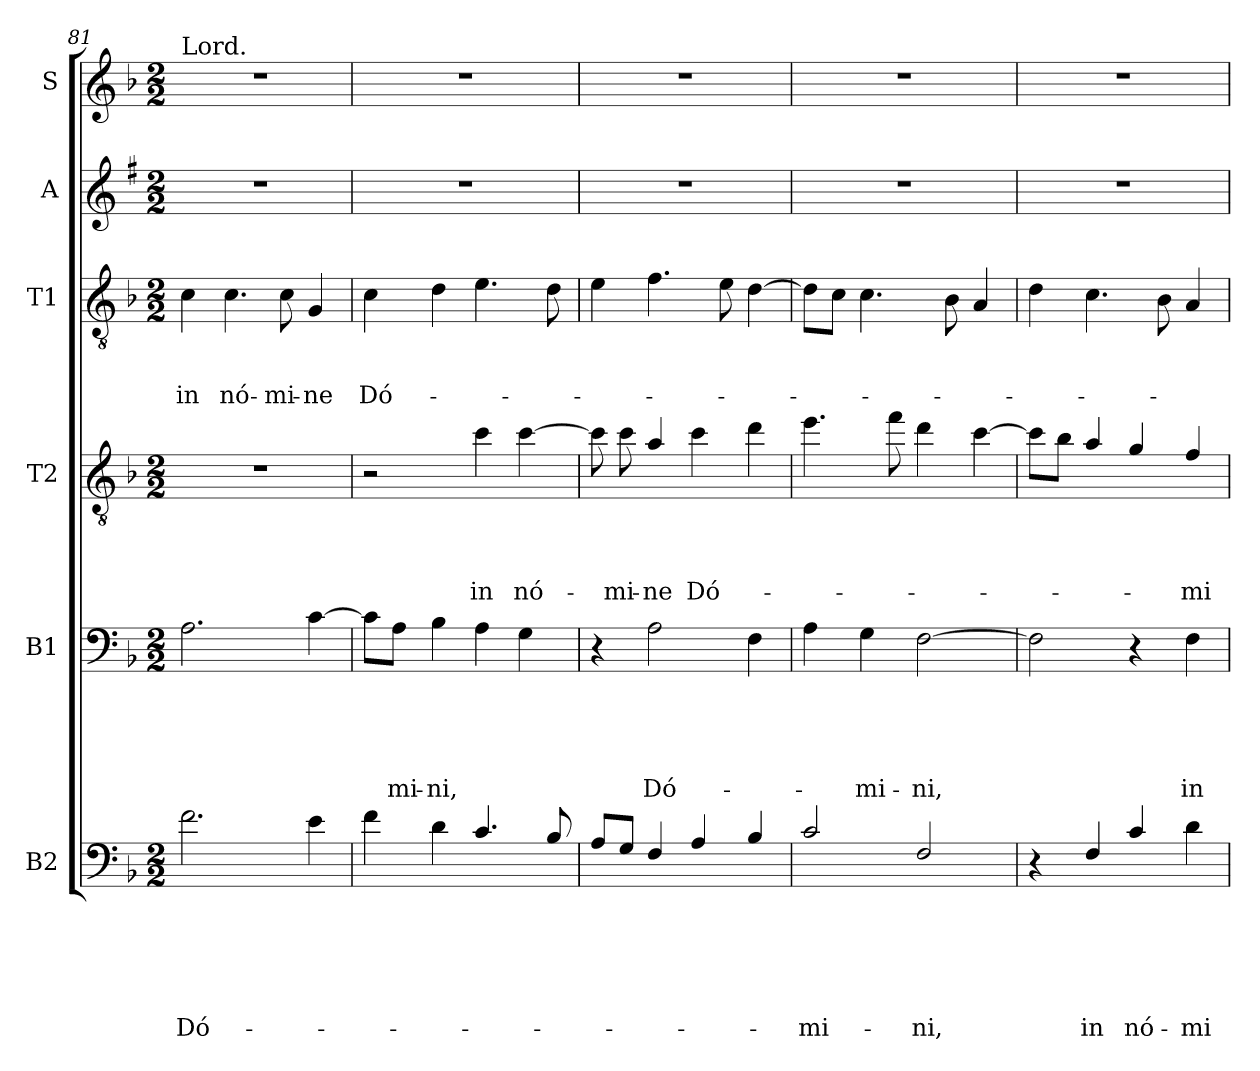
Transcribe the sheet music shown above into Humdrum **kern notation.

**kern	**text	**text	**text	**text	**text	**text	**kern	**text	**text	**text	**text	**text	**kern	**text	**text	**text	**text	**kern	**text	**text	**text	**kern	**kern
*part6	*part6	*part6	*part6	*part6	*part6	*part6	*part5	*part5	*part5	*part5	*part5	*part5	*part4	*part4	*part4	*part4	*part4	*part3	*part3	*part3	*part3	*part2	*part1
*staff6	*staff6	*staff6	*staff6	*staff6	*staff6	*staff6	*staff5	*staff5	*staff5	*staff5	*staff5	*staff5	*staff4	*staff4	*staff4	*staff4	*staff4	*staff3	*staff3	*staff3	*staff3	*staff2	*staff1
*I"B2	*	*	*	*	*	*	*I"B1	*	*	*	*	*	*I"T2	*	*	*	*	*I"T1	*	*	*	*I"A	*I"S
*clefF4	*	*	*	*	*	*	*clefF4	*	*	*	*	*	*clefGv2	*	*	*	*	*clefGv2	*	*	*	*clefG2	*clefG2
*ITrd7c12	*	*	*	*	*	*	*	*	*	*	*	*	*ITrd8c14	*	*	*	*	*	*	*	*	*ITrd1c2	*
*k[b-]	*	*	*	*	*	*	*k[b-]	*	*	*	*	*	*k[b-]	*	*	*	*	*k[b-]	*	*	*	*k[b-]	*k[b-]
*F:	*	*	*	*	*	*	*F:	*	*	*	*	*	*F:	*	*	*	*	*F:	*	*	*	*F:	*F:
*M2/2	*	*	*	*	*	*	*M2/2	*	*	*	*	*	*M2/2	*	*	*	*	*M2/2	*	*	*	*M2/2	*M2/2
=81	=81	=81	=81	=81	=81	=81	=81	=81	=81	=81	=81	=81	=81	=81	=81	=81	=81	=81	=81	=81	=81	=81	=81
!	!	!	!	!	!	!	!	!	!	!	!	!	!	!	!	!	!	!	!	!	!	!	!LO:TX:a:t=Lord.
!	!	!	!	!	!	!LO:LY:b	!	!	!	!	!	!	!	!	!	!	!	!	!	!	!LO:LY:b	!	!
2.F\	.	.	.	.	.	Dó-	2.A\	.	.	.	.	.	1r	.	.	.	.	4c\	.	.	in	1r	1r
!	!	!	!	!	!	!	!	!	!	!	!	!	!	!	!	!	!	!	!	!	!LO:LY:b	!	!
.	.	.	.	.	.	.	.	.	.	.	.	.	.	.	.	.	.	4.c\	.	.	nó-	.	.
!	!	!	!	!	!	!	!	!	!	!	!	!	!	!	!	!	!	!	!	!	!LO:LY:b	!	!
.	.	.	.	.	.	.	.	.	.	.	.	.	.	.	.	.	.	8c\	.	.	-mi-	.	.
!	!	!	!	!	!	!	!	!	!	!	!	!	!	!	!	!	!	!	!	!	!LO:LY:b	!	!
4E\	.	.	.	.	.	.	[4c\	.	.	.	.	.	.	.	.	.	.	4G/	.	.	-ne	.	.
=82	=82	=82	=82	=82	=82	=82	=82	=82	=82	=82	=82	=82	=82	=82	=82	=82	=82	=82	=82	=82	=82	=82	=82
!	!	!	!	!	!	!	!	!	!	!	!	!	!	!	!	!	!	!	!	!	!LO:LY:b	!	!
4F\	.	.	.	.	.	.	8c\L]	.	.	.	.	.	2r	.	.	.	.	4c\	.	.	Dó-	1r	1r
!	!	!	!	!	!	!	!	!	!	!	!	!LO:LY:b	!	!	!	!	!	!	!	!	!	!	!
.	.	.	.	.	.	.	8A\J	.	.	.	.	-mi-	.	.	.	.	.	.	.	.	.	.	.
!	!	!	!	!	!	!	!	!	!	!	!	!LO:LY:b	!	!	!	!	!	!	!	!	!	!	!
4D\	.	.	.	.	.	.	4B-\	.	.	.	.	-ni,	.	.	.	.	.	4d\	.	.	.	.	.
!	!	!	!	!	!	!	!	!	!	!	!	!	!	!	!	!	!LO:LY:b	!	!	!	!	!	!
4.C/	.	.	.	.	.	.	4A\	.	.	.	.	.	4c\	.	.	.	in	4.e\	.	.	.	.	.
!	!	!	!	!	!	!	!	!	!	!	!	!	!	!	!	!	!LO:LY:b	!	!	!	!	!	!
.	.	.	.	.	.	.	4G\	.	.	.	.	.	[4c\	.	.	.	nó-	.	.	.	.	.	.
8BB-/	.	.	.	.	.	.	.	.	.	.	.	.	.	.	.	.	.	8d\	.	.	.	.	.
=83	=83	=83	=83	=83	=83	=83	=83	=83	=83	=83	=83	=83	=83	=83	=83	=83	=83	=83	=83	=83	=83	=83	=83
8AA/L	.	.	.	.	.	.	4r	.	.	.	.	.	8c\]	.	.	.	.	4e\	.	.	.	1r	1r
!	!	!	!	!	!	!	!	!	!	!	!	!	!	!	!	!	!LO:LY:b	!	!	!	!	!	!
8GG/J	.	.	.	.	.	.	.	.	.	.	.	.	8c\	.	.	.	-mi-	.	.	.	.	.	.
!	!	!	!	!	!	!	!	!	!	!	!	!LO:LY:b	!	!	!	!	!LO:LY:b	!	!	!	!	!	!
4FF/	.	.	.	.	.	.	2A\	.	.	.	.	Dó-	4A/	.	.	.	-ne	4.f\	.	.	.	.	.
!	!	!	!	!	!	!	!	!	!	!	!	!	!	!	!	!	!LO:LY:b	!	!	!	!	!	!
4AA/	.	.	.	.	.	.	.	.	.	.	.	.	4c\	.	.	.	Dó-	.	.	.	.	.	.
.	.	.	.	.	.	.	.	.	.	.	.	.	.	.	.	.	.	8e\	.	.	.	.	.
4BB-/	.	.	.	.	.	.	4F\	.	.	.	.	.	4d\	.	.	.	.	[4d\	.	.	.	.	.
!!LO:PB:g=z
=84	=84	=84	=84	=84	=84	=84	=84	=84	=84	=84	=84	=84	=84	=84	=84	=84	=84	=84	=84	=84	=84	=84	=84
!	!	!	!	!	!	!LO:LY:b	!	!	!	!	!	!	!	!	!	!	!	!	!	!	!	!	!
2C/	.	.	.	.	.	-mi-	4A\	.	.	.	.	.	4.e\	.	.	.	.	8d\L]	.	.	.	1r	1r
.	.	.	.	.	.	.	.	.	.	.	.	.	.	.	.	.	.	8c\J	.	.	.	.	.
!	!	!	!	!	!	!	!	!	!	!	!	!LO:LY:b	!	!	!	!	!	!	!	!	!	!	!
.	.	.	.	.	.	.	4G\	.	.	.	.	-mi-	.	.	.	.	.	4.c\	.	.	.	.	.
.	.	.	.	.	.	.	.	.	.	.	.	.	8f\	.	.	.	.	.	.	.	.	.	.
!	!	!	!	!	!	!LO:LY:b	!	!	!	!	!	!LO:LY:b	!	!	!	!	!	!	!	!	!	!	!
2FF/	.	.	.	.	.	-ni,	[2F\	.	.	.	.	-ni,	4d\	.	.	.	.	.	.	.	.	.	.
.	.	.	.	.	.	.	.	.	.	.	.	.	.	.	.	.	.	8B-\	.	.	.	.	.
.	.	.	.	.	.	.	.	.	.	.	.	.	[4c\	.	.	.	.	4A/	.	.	.	.	.
=85	=85	=85	=85	=85	=85	=85	=85	=85	=85	=85	=85	=85	=85	=85	=85	=85	=85	=85	=85	=85	=85	=85	=85
4r	.	.	.	.	.	.	2F\]	.	.	.	.	.	8c\L]	.	.	.	.	4d\	.	.	.	1r	1r
.	.	.	.	.	.	.	.	.	.	.	.	.	8B-\J	.	.	.	.	.	.	.	.	.	.
!	!	!	!	!	!	!LO:LY:b	!	!	!	!	!	!	!	!	!	!	!	!	!	!	!	!	!
4FF/	.	.	.	.	.	in	.	.	.	.	.	.	4A/	.	.	.	.	4.c\	.	.	.	.	.
!	!	!	!	!	!	!LO:LY:b	!	!	!	!	!	!	!	!	!	!	!	!	!	!	!	!	!
4C/	.	.	.	.	.	nó-	4r	.	.	.	.	.	4G/	.	.	.	.	.	.	.	.	.	.
.	.	.	.	.	.	.	.	.	.	.	.	.	.	.	.	.	.	8B-\	.	.	.	.	.
!	!	!	!	!	!	!LO:LY:b	!	!	!	!	!	!LO:LY:b	!	!	!	!	!LO:LY:b	!	!	!	!	!	!
4D\	.	.	.	.	.	-mi-	4F\	.	.	.	.	in	4F/	.	.	.	-mi-	4A/	.	.	.	.	.
=	=	=	=	=	=	=	=	=	=	=	=	=	=	=	=	=	=	=	=	=	=	=	=
*-	*-	*-	*-	*-	*-	*-	*-	*-	*-	*-	*-	*-	*-	*-	*-	*-	*-	*-	*-	*-	*-	*-	*-
